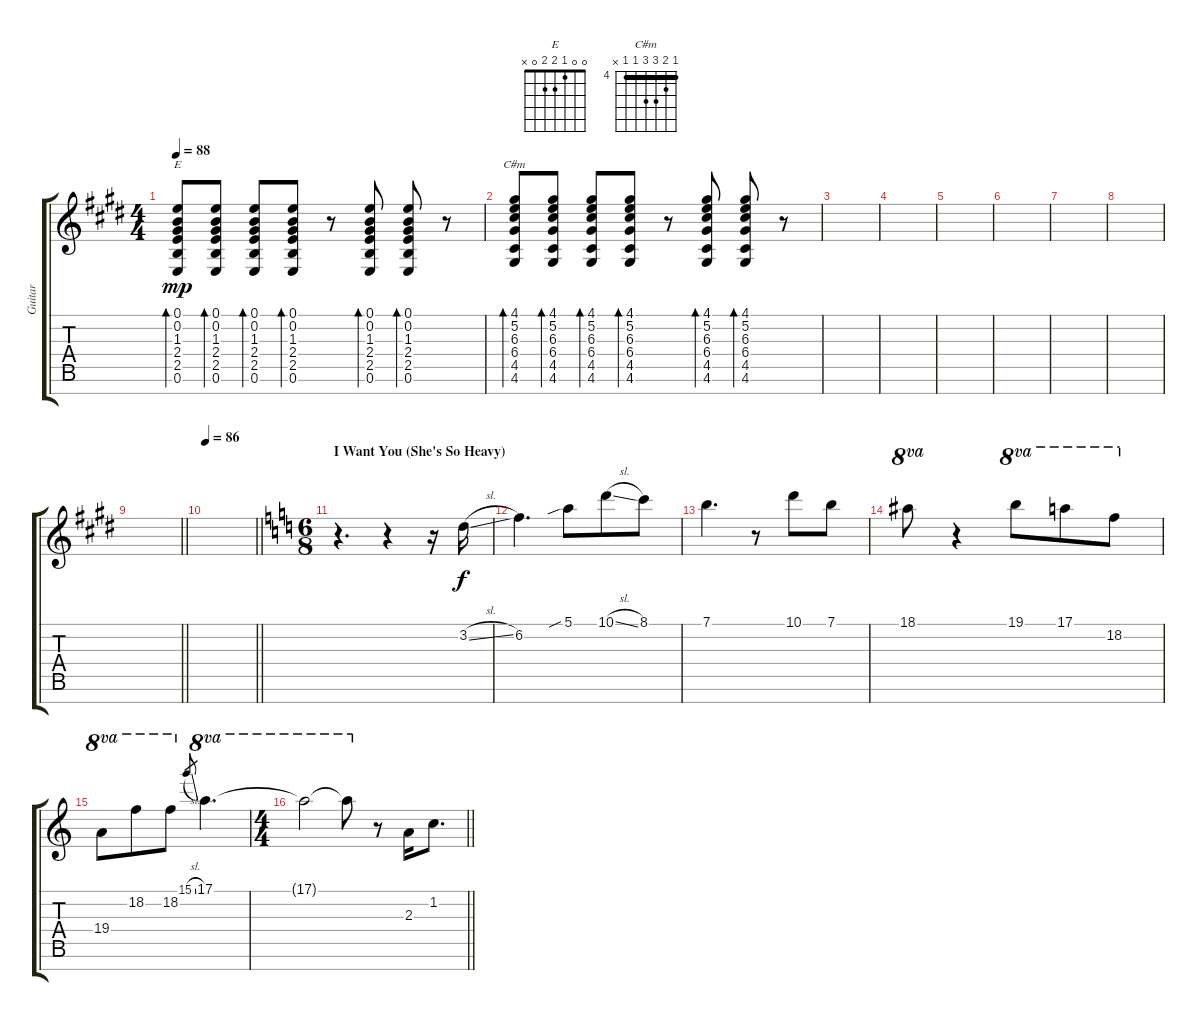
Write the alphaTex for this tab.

\track ("Guitar" "Guitar") {instrument electricguitarmuted}
\staff {score tabs}
\tuning (E4 B3 G3 D3 A2 E2 B1) {hide}
\chord ("E" 0 0 1 2 2 0 x)
\chord ("C#m" 4 5 6 6 4 4 x) {firstfret 4 barre 4}
\ts (4 4)
\tempo 88
\clef g2
\ks e
(0.1 0.2 1.3 2.4 2.5 0.6).8{bd 60 ch "E" dy mp} (0.1 0.2 1.3 2.4 2.5 0.6).8{bd 60} (0.1 0.2 1.3 2.4 2.5 0.6).8{bd 60} (0.1 0.2 1.3 2.4 2.5 0.6).8{bd 60} r.8 (0.1 0.2 1.3 2.4 2.5 0.6).8{bd 60} (0.1 0.2 1.3 2.4 2.5 0.6).8{bd 60} r.8 |
(4.1 5.2 6.3 6.4 4.5 4.6).8{bd 60 ch "C#m"} (4.1 5.2 6.3 6.4 4.5 4.6).8{bd 60} (4.1 5.2 6.3 6.4 4.5 4.6).8{bd 60} (4.1 5.2 6.3 6.4 4.5 4.6).8{bd 60} r.8 (4.1 5.2 6.3 6.4 4.5 4.6).8{bd 60} (4.1 5.2 6.3 6.4 4.5 4.6).8{bd 60} r.8 |
|
|
|
|
|
|
\barLineRight lightlight
|
\tempo 86
\barLineRight lightlight
|
\ts (6 8)
\section ("" "I Want You (She's So Heavy)")
\ks c
r.4{d} r.4 r.16 3.2{sl}.16{dy f} |
6.2.4{d} 5.1{sib}.8 10.1{sl}.8 8.1.8 |
7.1.4{d} r.8 10.1.8 7.1.8 |
18.1.8{ot 8va} r.4 19.1.8{ot 8va} 17.1.8{ot 8va} 18.2.8{ot 8va} |
19.4.8{ot 8va} 18.2.8{ot 8va} 18.2.8{ot 8va} 15.1{sl}.8{gr} 17.1.4{d ot 8va} |
\ts (4 4)
\barLineRight lightlight
17.1{t}.2{ot 8va} 17.1{t}.8{ot 8va} r.8 2.3.16 1.2.8{d}
